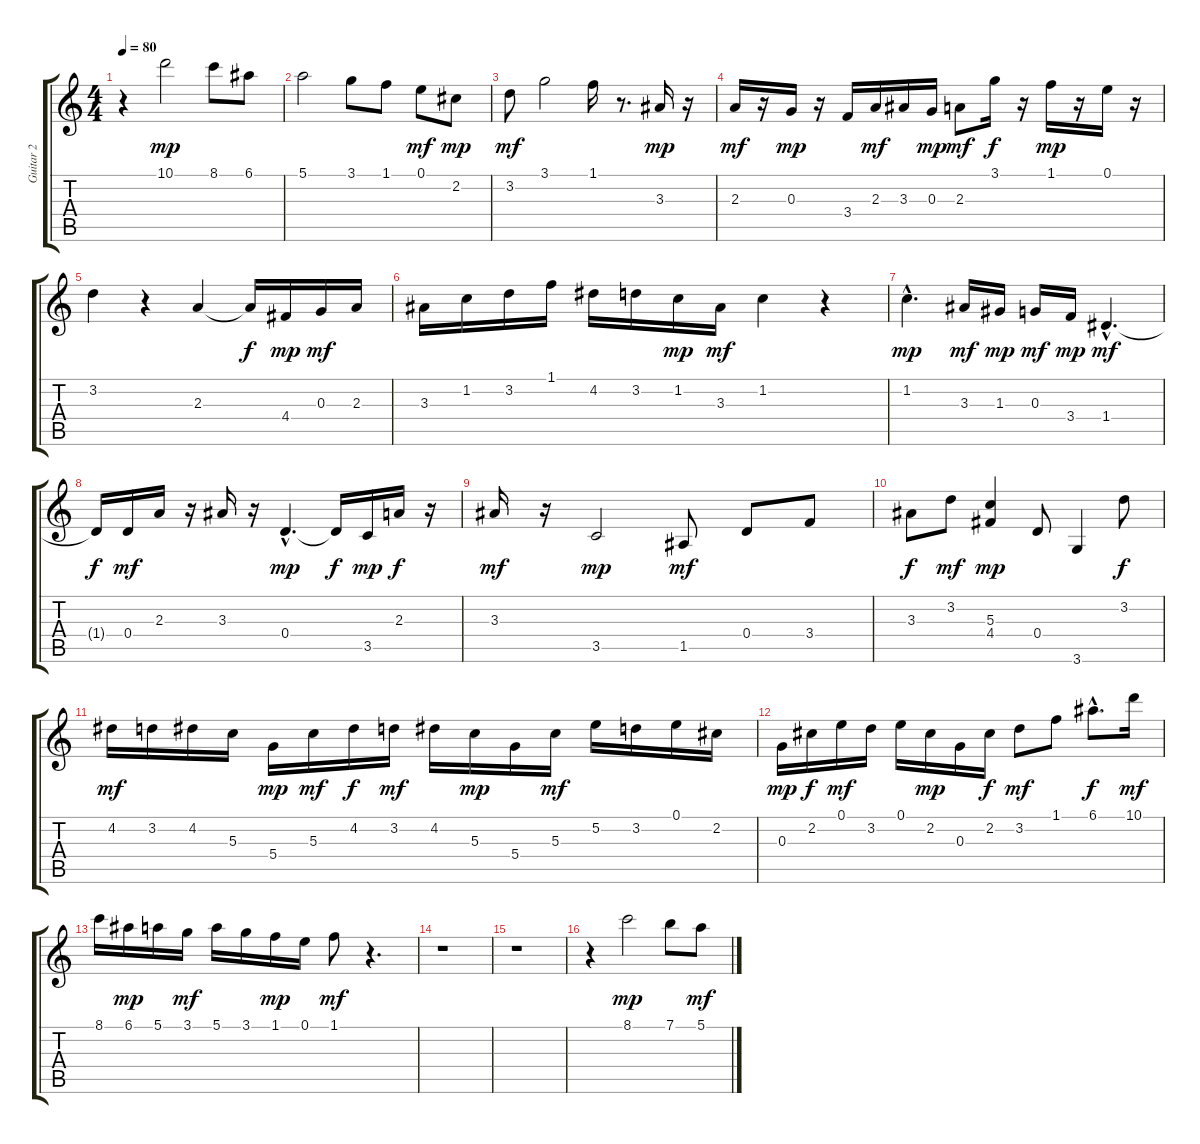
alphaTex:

\track ("Guitar 2" "Guitar 2") {instrument acousticguitarnylon}
\staff {score tabs}
\tuning (E4 B3 G3 D3 A2 E2) {hide}
\ts (4 4)
\tempo 80
\clef g2
\ks c
r.4{dy mf} 10.1.2{dy mp} 8.1.8 6.1.8 |
5.1.2 3.1.8 1.1.8 0.1.8{dy mf} 2.2.8{dy mp} |
3.2.8{dy mf} 3.1.2 1.1.16 r.8{d} 3.3.16{dy mp} r.16 |
2.3.16{dy mf} r.16 0.3.16{dy mp} r.16 3.4.16 2.3.16{dy mf} 3.3.16 0.3.16{dy mp} 2.3.8{dy mf} 3.1.16{dy f} r.16 1.1.16{dy mp} r.16 0.1.16 r.16 |
3.2.4 r.4 2.3.4 2.3{t}.16{dy f} 4.4.16{dy mp} 0.3.16{dy mf} 2.3.16 |
3.3.16 1.2.16 3.2.16 1.1.16 4.2.16 3.2.16 1.2.16{dy mp} 3.3.16{dy mf} 1.2.4 r.4 |
1.2{hac}.4{d dy mp} 3.3.16{dy mf} 1.3.16{dy mp} 0.3.16{dy mf} 3.4.16{dy mp} 1.4{hac}.4{d dy mf} |
1.4{t}.16{dy f} 0.4.16{dy mf} 2.3.16 r.16 3.3.16 r.16 0.4{hac}.4{d dy mp} 0.4{t}.16{dy f} 3.5.16{dy mp} 2.3.16{dy f} r.16 |
3.3.16{dy mf} r.16 3.5.2{dy mp} 1.5.8{dy mf} 0.4.8 3.4.8 |
3.3.8{dy f} 3.2.8{dy mf} (5.3 4.4).4{dy mp} 0.4.8 3.6.4 3.2.8{dy f} |
4.2.16{dy mf} 3.2.16 4.2.16 5.3.16 5.4.16{dy mp} 5.3.16{dy mf} 4.2.16{dy f} 3.2.16{dy mf} 4.2.16 5.3.16{dy mp} 5.4.16 5.3.16{dy mf} 5.2.16 3.2.16 0.1.16 2.2.16 |
0.3.16{dy mp} 2.2.16{dy f} 0.1.16{dy mf} 3.2.16 0.1.16 2.2.16{dy mp} 0.3.16 2.2.16{dy f} 3.2.8{dy mf} 1.1.8 6.1{hac}.8{d dy f} 10.1.16{dy mf} |
8.1.16 6.1.16{dy mp} 5.1.16 3.1.16{dy mf} 5.1.16 3.1.16 1.1.16{dy mp} 0.1.16 1.1.8{dy mf} r.4{d} |
r.1 |
r.1 |
r.4 8.1.2{dy mp} 7.1.8 5.1.8{dy mf}
